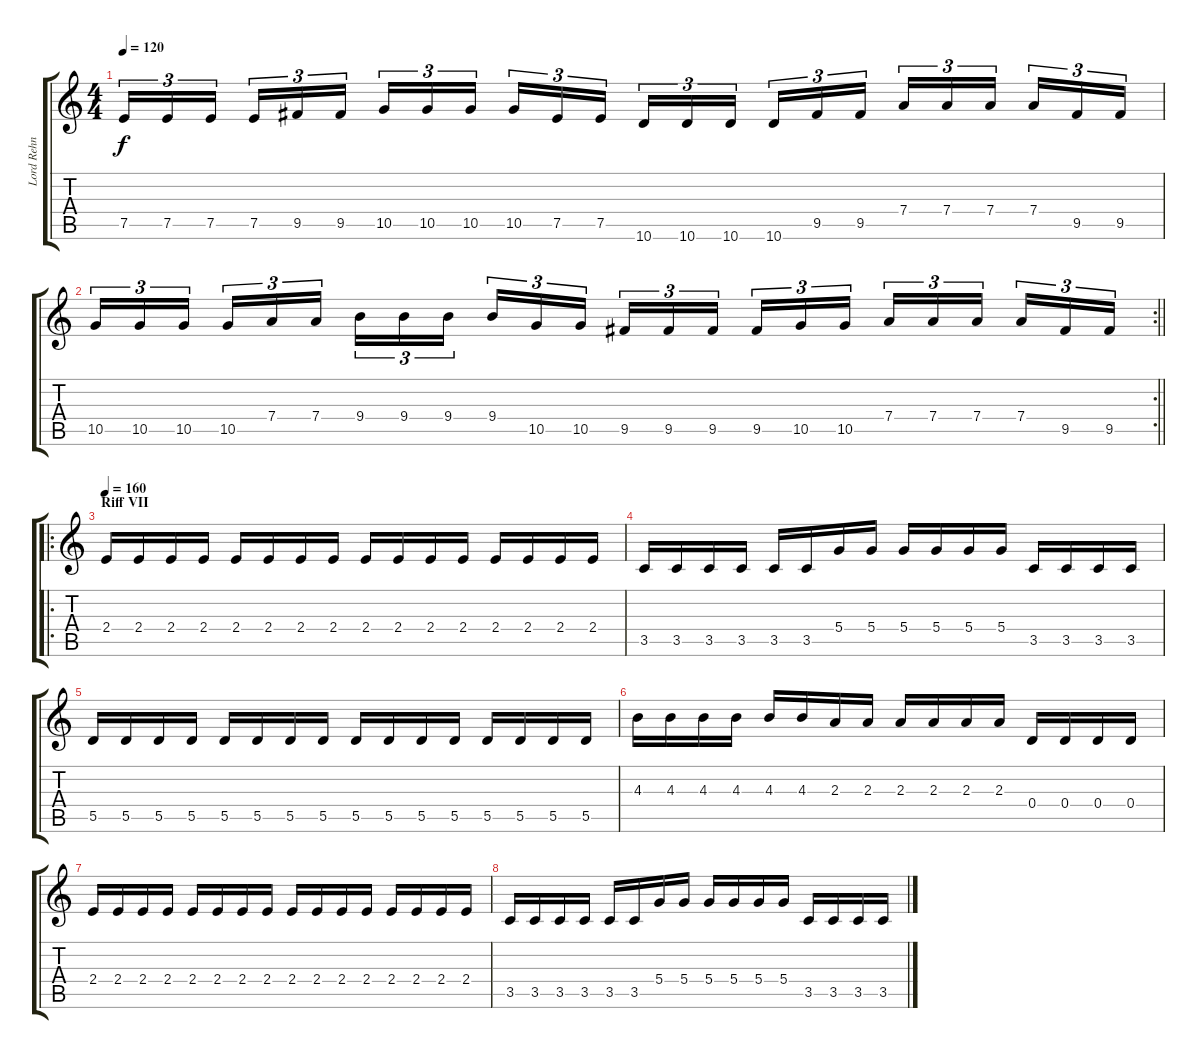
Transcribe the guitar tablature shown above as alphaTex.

\track ("Lord Rehn" "Lord Rehn") {instrument distortionguitar}
\staff {score tabs}
\tuning (E4 B3 G3 D3 A2 E2) {hide}
\ts (4 4)
\tempo 120
\clef g2
\ks c
7.5.16{tu (3 2) dy f} 7.5.16{tu (3 2)} 7.5.16{tu (3 2) beam splitsecondary} 7.5.16{tu (3 2)} 9.5.16{tu (3 2)} 9.5.16{tu (3 2)} 10.5.16{tu (3 2)} 10.5.16{tu (3 2)} 10.5.16{tu (3 2) beam splitsecondary} 10.5.16{tu (3 2)} 7.5.16{tu (3 2)} 7.5.16{tu (3 2)} 10.6.16{tu (3 2)} 10.6.16{tu (3 2)} 10.6.16{tu (3 2) beam splitsecondary} 10.6.16{tu (3 2)} 9.5.16{tu (3 2)} 9.5.16{tu (3 2)} 7.4.16{tu (3 2)} 7.4.16{tu (3 2)} 7.4.16{tu (3 2) beam splitsecondary} 7.4.16{tu (3 2)} 9.5.16{tu (3 2)} 9.5.16{tu (3 2)} |
\rc 2
\barLineRight lightlight
10.5.16{tu (3 2)} 10.5.16{tu (3 2)} 10.5.16{tu (3 2) beam splitsecondary} 10.5.16{tu (3 2)} 7.4.16{tu (3 2)} 7.4.16{tu (3 2)} 9.4.16{tu (3 2)} 9.4.16{tu (3 2)} 9.4.16{tu (3 2) beam splitsecondary} 9.4.16{tu (3 2)} 10.5.16{tu (3 2)} 10.5.16{tu (3 2)} 9.5.16{tu (3 2)} 9.5.16{tu (3 2)} 9.5.16{tu (3 2) beam splitsecondary} 9.5.16{tu (3 2)} 10.5.16{tu (3 2)} 10.5.16{tu (3 2)} 7.4.16{tu (3 2)} 7.4.16{tu (3 2)} 7.4.16{tu (3 2) beam splitsecondary} 7.4.16{tu (3 2)} 9.5.16{tu (3 2)} 9.5.16{tu (3 2)} |
\ro
\section ("" "Riff VII")
\tempo 160
2.4.16 2.4.16 2.4.16 2.4.16 2.4.16 2.4.16 2.4.16 2.4.16 2.4.16 2.4.16 2.4.16 2.4.16 2.4.16 2.4.16 2.4.16 2.4.16 |
3.5.16 3.5.16 3.5.16 3.5.16 3.5.16 3.5.16 5.4.16 5.4.16 5.4.16 5.4.16 5.4.16 5.4.16 3.5.16 3.5.16 3.5.16 3.5.16 |
5.5.16 5.5.16 5.5.16 5.5.16 5.5.16 5.5.16 5.5.16 5.5.16 5.5.16 5.5.16 5.5.16 5.5.16 5.5.16 5.5.16 5.5.16 5.5.16 |
4.3.16 4.3.16 4.3.16 4.3.16 4.3.16 4.3.16 2.3.16 2.3.16 2.3.16 2.3.16 2.3.16 2.3.16 0.4.16 0.4.16 0.4.16 0.4.16 |
2.4.16 2.4.16 2.4.16 2.4.16 2.4.16 2.4.16 2.4.16 2.4.16 2.4.16 2.4.16 2.4.16 2.4.16 2.4.16 2.4.16 2.4.16 2.4.16 |
3.5.16 3.5.16 3.5.16 3.5.16 3.5.16 3.5.16 5.4.16 5.4.16 5.4.16 5.4.16 5.4.16 5.4.16 3.5.16 3.5.16 3.5.16 3.5.16
